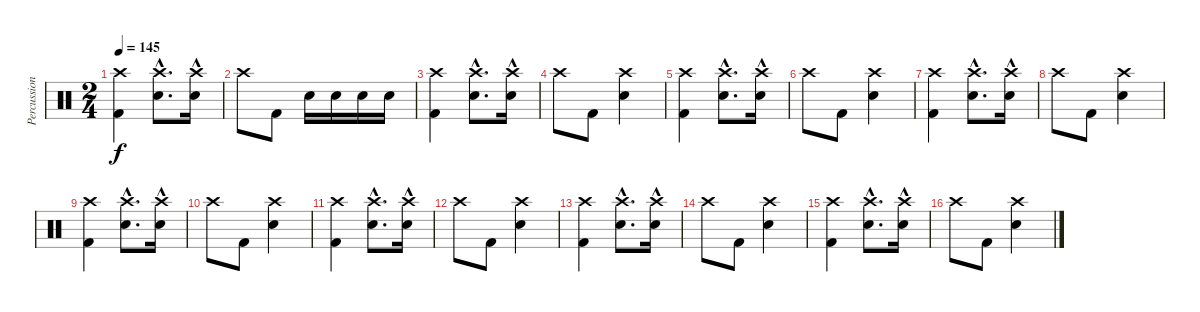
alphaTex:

\track ("Percussion" "Percussion") {instrument percussion}
\staff {score}
\articulation defaults
\ts (2 4)
\tempo 145
\clef neutral
\ks c
("Crash high (hit)" "Kick (hit) 2").4{dy f} ("Electric Snare (hit)"{hac} "Crash high (hit)"{hac}).8{d} ("Electric Snare (hit)"{hac} "Crash high (hit)").16 |
"Crash high (hit)".8 "Kick (hit) 2".8 "Electric Snare (hit)".16 "Electric Snare (hit)".16 "Electric Snare (hit)".16 "Electric Snare (hit)".16 |
("Crash high (hit)" "Kick (hit) 2").4 ("Electric Snare (hit)"{hac} "Crash high (hit)"{hac}).8{d} ("Electric Snare (hit)"{hac} "Crash high (hit)").16 |
"Crash high (hit)".8 "Kick (hit) 2".8 ("Electric Snare (hit)" "Crash high (hit)").4 |
("Crash high (hit)" "Kick (hit) 2").4 ("Electric Snare (hit)"{hac} "Crash high (hit)"{hac}).8{d} ("Electric Snare (hit)"{hac} "Crash high (hit)").16 |
"Crash high (hit)".8 "Kick (hit) 2".8 ("Electric Snare (hit)" "Crash high (hit)").4 |
("Crash high (hit)" "Kick (hit) 2").4 ("Electric Snare (hit)"{hac} "Crash high (hit)"{hac}).8{d} ("Electric Snare (hit)"{hac} "Crash high (hit)").16 |
"Crash high (hit)".8 "Kick (hit) 2".8 ("Electric Snare (hit)" "Crash high (hit)").4 |
("Crash high (hit)" "Kick (hit) 2").4 ("Electric Snare (hit)"{hac} "Crash high (hit)"{hac}).8{d} ("Electric Snare (hit)"{hac} "Crash high (hit)").16 |
"Crash high (hit)".8 "Kick (hit) 2".8 ("Electric Snare (hit)" "Crash high (hit)").4 |
("Crash high (hit)" "Kick (hit) 2").4 ("Electric Snare (hit)"{hac} "Crash high (hit)"{hac}).8{d} ("Electric Snare (hit)"{hac} "Crash high (hit)").16 |
"Crash high (hit)".8 "Kick (hit) 2".8 ("Electric Snare (hit)" "Crash high (hit)").4 |
("Crash high (hit)" "Kick (hit) 2").4 ("Electric Snare (hit)"{hac} "Crash high (hit)"{hac}).8{d} ("Electric Snare (hit)"{hac} "Crash high (hit)").16 |
"Crash high (hit)".8 "Kick (hit) 2".8 ("Electric Snare (hit)" "Crash high (hit)").4 |
("Crash high (hit)" "Kick (hit) 2").4 ("Electric Snare (hit)"{hac} "Crash high (hit)"{hac}).8{d} ("Electric Snare (hit)"{hac} "Crash high (hit)").16 |
"Crash high (hit)".8 "Kick (hit) 2".8 ("Electric Snare (hit)" "Crash high (hit)").4
